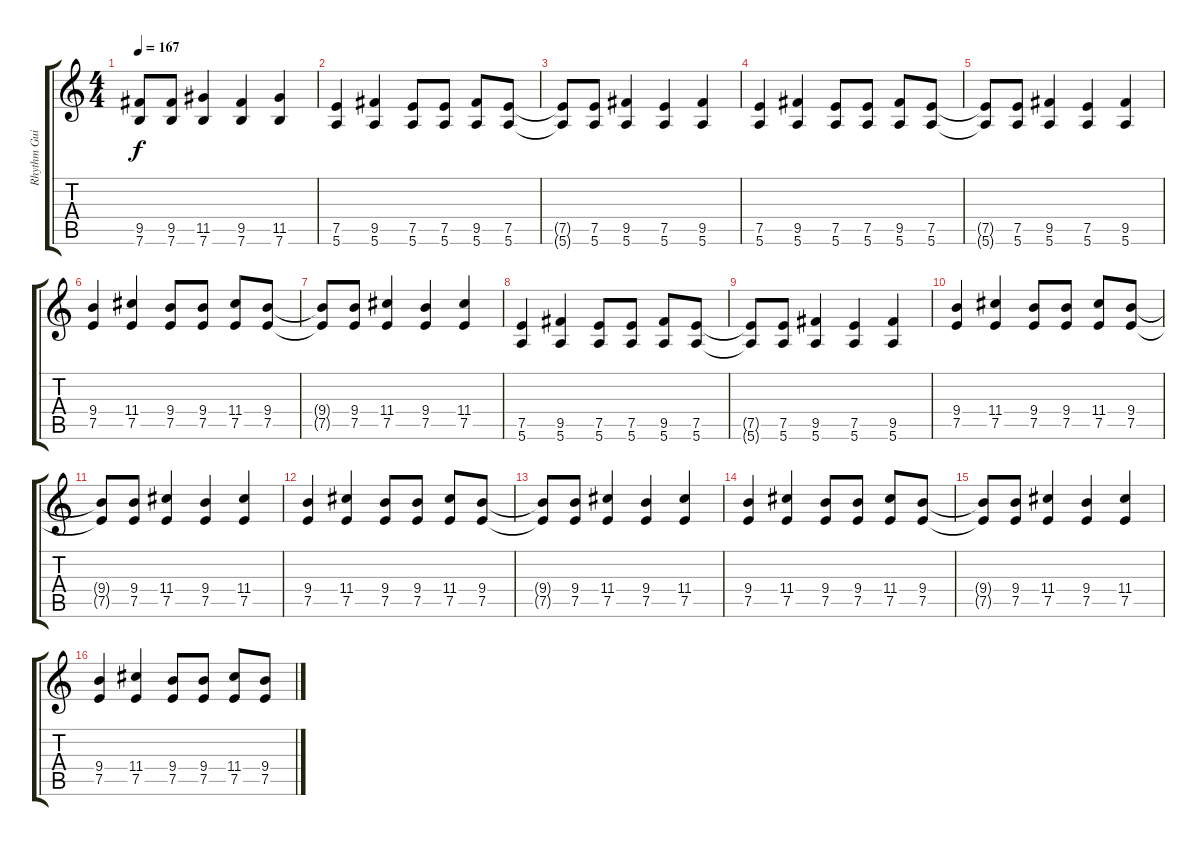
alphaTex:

\track ("Rhythm Guitar 1" "Rhythm Gui") {instrument overdrivenguitar}
\staff {score tabs}
\tuning (E4 B3 G3 D3 A2 E2) {hide}
\ts (4 4)
\tempo 167
\clef g2
\ks c
(9.5{t} 7.6{t}).8{dy f} (9.5 7.6).8 (11.5 7.6).4 (9.5 7.6).4 (11.5 7.6).4 |
(7.5 5.6).4 (9.5 5.6).4 (7.5 5.6).8 (7.5 5.6).8 (9.5 5.6).8 (7.5 5.6).8 |
(7.5{t} 5.6{t}).8 (7.5 5.6).8 (9.5 5.6).4 (7.5 5.6).4 (9.5 5.6).4 |
(7.5 5.6).4 (9.5 5.6).4 (7.5 5.6).8 (7.5 5.6).8 (9.5 5.6).8 (7.5 5.6).8 |
(7.5{t} 5.6{t}).8 (7.5 5.6).8 (9.5 5.6).4 (7.5 5.6).4 (9.5 5.6).4 |
(9.4 7.5).4 (11.4 7.5).4 (9.4 7.5).8 (9.4 7.5).8 (11.4 7.5).8 (9.4 7.5).8 |
(9.4{t} 7.5{t}).8 (9.4 7.5).8 (11.4 7.5).4 (9.4 7.5).4 (11.4 7.5).4 |
(7.5 5.6).4 (9.5 5.6).4 (7.5 5.6).8 (7.5 5.6).8 (9.5 5.6).8 (7.5 5.6).8 |
(7.5{t} 5.6{t}).8 (7.5 5.6).8 (9.5 5.6).4 (7.5 5.6).4 (9.5 5.6).4 |
(9.4 7.5).4 (11.4 7.5).4 (9.4 7.5).8 (9.4 7.5).8 (11.4 7.5).8 (9.4 7.5).8 |
(9.4{t} 7.5{t}).8 (9.4 7.5).8 (11.4 7.5).4 (9.4 7.5).4 (11.4 7.5).4 |
(9.4 7.5).4 (11.4 7.5).4 (9.4 7.5).8 (9.4 7.5).8 (11.4 7.5).8 (9.4 7.5).8 |
(9.4{t} 7.5{t}).8 (9.4 7.5).8 (11.4 7.5).4 (9.4 7.5).4 (11.4 7.5).4 |
(9.4 7.5).4 (11.4 7.5).4 (9.4 7.5).8 (9.4 7.5).8 (11.4 7.5).8 (9.4 7.5).8 |
(9.4{t} 7.5{t}).8 (9.4 7.5).8 (11.4 7.5).4 (9.4 7.5).4 (11.4 7.5).4 |
(9.4 7.5).4 (11.4 7.5).4 (9.4 7.5).8 (9.4 7.5).8 (11.4 7.5).8 (9.4 7.5).8
